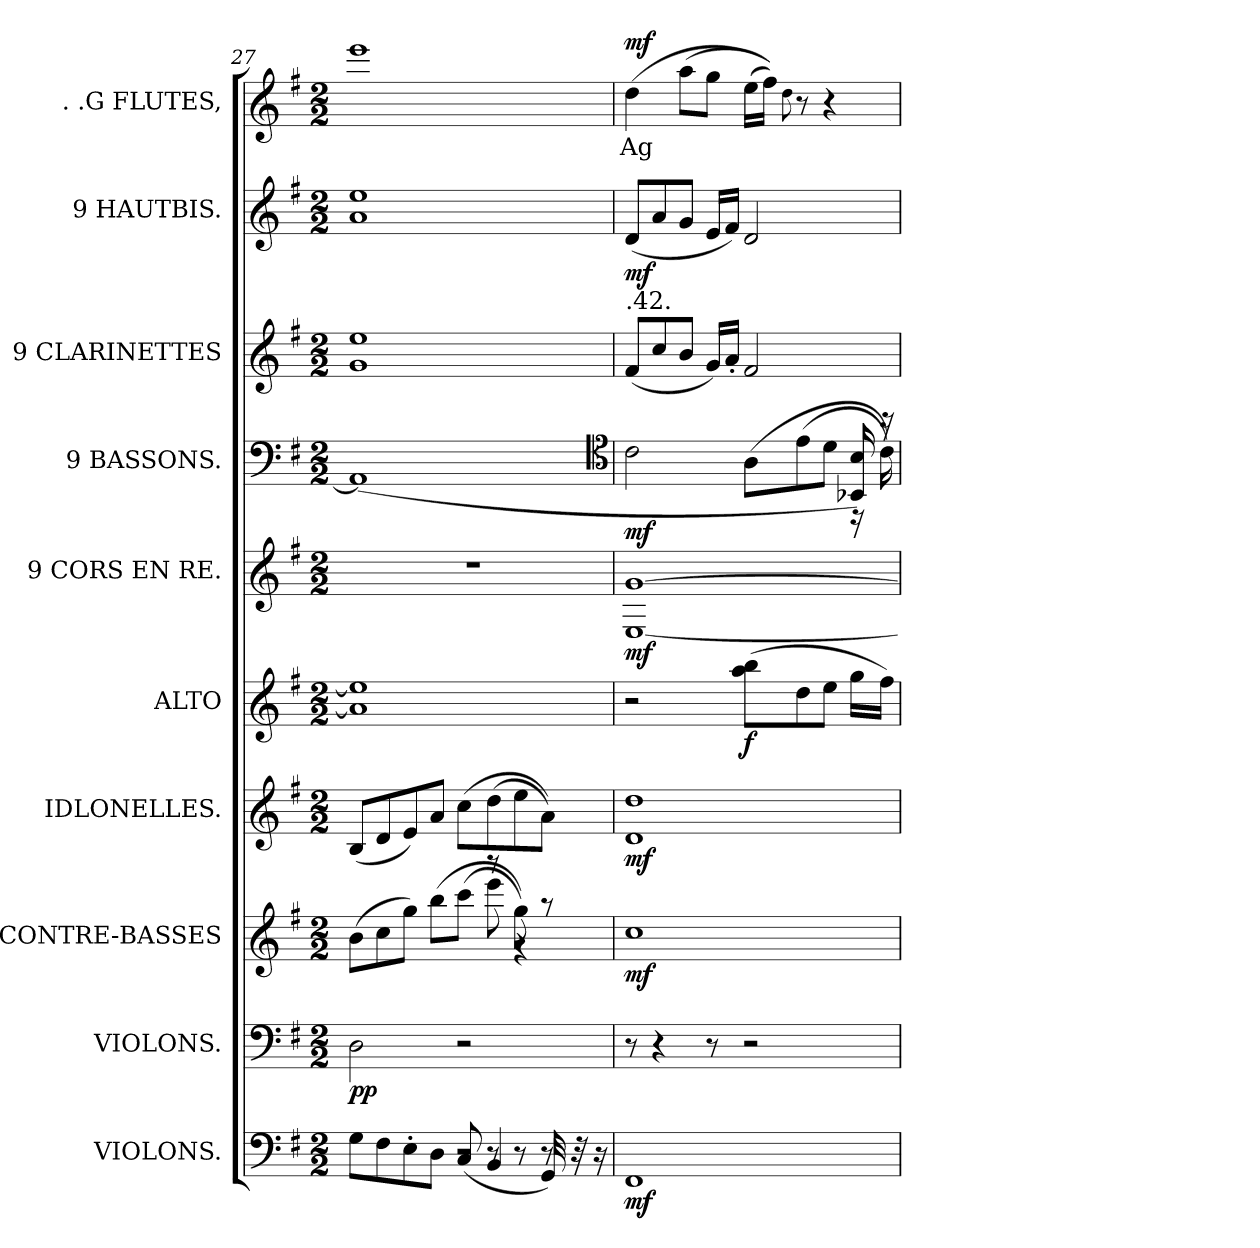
**kern	**dynam	**kern	**dynam	**kern	**dynam	**kern	**dynam	**kern	**dynam	**kern	**dynam	**kern	**dynam	**kern	**kern	**dynam	**kern	**text	**dynam
*part10	*part10	*part9	*part9	*part8	*part8	*part7	*part7	*part6	*part6	*part5	*part5	*part4	*part4	*part3	*part2	*part2	*part1	*part1	*part1
*staff10	*staff10	*staff9	*staff9	*staff8	*staff8	*staff7	*staff7	*staff6	*staff6	*staff5	*staff5	*staff4	*staff4	*staff3	*staff2	*staff2	*staff1	*staff1	*staff1
*I"VIOLONS.	*	*I"VIOLONS.	*	*I"CONTRE-BASSES	*	*I"IDLONELLES.	*	*I"ALTO	*	*I"9 CORS EN RE.	*	*I"9 BASSONS.	*	*I"9 CLARINETTES	*I"9 HAUTBIS.	*	*I". .G FLUTES,	*	*
*I'VIO.	*	*I'VIO.	*	*I'CONTRE-B.ES	*	*I'IDL.	*	*I'A.	*	*I'9 COR. EN RE.	*	*I'9 B.NS.	*	*I'9 CLA.	*I'9 HAU.	*	*I'. .G Fl.S,	*	*
*clefF4	*	*clefF4	*	*clefG2	*	*clefG2	*	*clefG2	*	*clefG2	*	*clefF4	*	*clefG2	*clefG2	*	*clefG2	*	*
*k[f#]	*	*k[f#]	*	*k[f#]	*	*k[f#]	*	*k[f#]	*	*k[f#]	*	*k[f#]	*	*k[f#]	*k[f#]	*	*k[f#]	*	*
*M2/2	*	*M2/2	*	*M2/2	*	*M2/2	*	*M2/2	*	*M2/2	*	*M2/2	*	*M2/2	*M2/2	*	*M2/2	*	*
=27	=27	=27	=27	=27	=27	=27	=27	=27	=27	=27	=27	=27	=27	=27	=27	=27	=27	=27	=27
*^	*	*	*	*^	*	*	*	*	*	*	*	*	*	*	*	*	*	*	*
*	*^	*	*	*	*	*	*	*	*	*	*	*	*	*	*	*	*	*	*	*	*
(8G\L	2ryy	2ryy	.	2D\	pp	(8b\L	2ryy	.	(8B/L	.	1a]/ 1ee]/	.	1r	.	(1AA/]	.	1g/ 1ee/	1a/ 1ee/	.	1eee/	.	.
8F#\	.	.	.	.	.	8cc\	.	.	8d/	.	.	.	.	.	.	.	.	.	.	.	.	.
8E'\	.	.	.	.	.	8gg\J)	.	.	8e/)	.	.	.	.	.	.	.	.	.	.	.	.	.
8D\J	.	.	.	.	.	(8bb\L	.	.	8a/J	.	.	.	.	.	.	.	.	.	.	.	.	.
2r	(8C/	8ryy	.	2r	.	(8ccc\J	8ryy	.	(8cc\L	.	.	.	.	.	.	.	.	.	.	.	.	.
.	8r	4BB/	.	.	.	8r	8eee\	.	(8dd\	.	.	.	.	.	.	.	.	.	.	.	.	.
.	8r	.	.	.	.	8gg\))	4r	.	8ee\	.	.	.	.	.	.	.	.	.	.	.	.	.
.	32GG/)	8r	.	.	.	8r	.	.	8a\J))	.	.	.	.	.	.	.	.	.	.	.	.	.
.	32r	.	.	.	.	.	.	.	.	.	.	.	.	.	.	.	.	.	.	.	.	.
.	16r	.	.	.	.	.	.	.	.	.	.	.	.	.	.	.	.	.	.	.	.	.
*v	*v	*v	*	*	*	*v	*v	*	*	*	*	*	*	*	*	*	*	*	*	*	*	*
*	*	*	*	*	*	*	*	*	*	*	*	*clefC4	*	*	*	*	*	*	*
!!LO:LB:g=z
=28	=28	=28	=28	=28	=28	=28	=28	=28	=28	=28	=28	=28	=28	=28	=28	=28	=28	=28	=28
*^	*	*	*	*	*	*	*	*	*	*	*	*^	*	*	*	*	*	*	*
!	!	!	!	!	!	!	!	!	!	!	!	!	!	!	!	!LO:TX:t=.42.	!	!	!	!	!
*v	*v	*	*	*	*	*	*	*	*	*	*	*	*	*	*	*	*	*	*	*	*
1FF#/	mf	8r	.	1cc/	mf	1d/ 1dd/	mf	2r	.	[1E/ [1g/	mf	2ryy	2c\	mf	(8f#/L	(8d/L	mf	(4dd\	Ag	mf
.	.	4r	.	.	.	.	.	.	.	.	.	.	.	.	8cc/	8a/	.	.	.	.
.	.	.	.	.	.	.	.	.	.	.	.	.	.	.	8b/J	8g/J	.	(8aa\L	.	.
.	.	8r	.	.	.	.	.	.	.	.	.	.	.	.	16g/LL)	16e/LL	.	8gg\J	.	.
.	.	.	.	.	.	.	.	.	.	.	.	.	.	.	16a'/JJ	16f#/JJ)	.	.	.	.
.	.	2r	.	.	.	.	.	(8aa\ 8bb\L	f.	.	.	4ryy	(8A\L	.	2f#/	2d/	.	(16ee\LL	.	.
.	.	.	.	.	.	.	.	.	.	.	.	.	.	.	.	.	.	16ff#\JJ)))	.	.
.	.	.	.	.	.	.	.	.	.	.	.	.	.	.	.	.	.	8qqdd\	.	.
.	.	.	.	.	.	.	.	8dd\	.	.	.	.	(8e\	.	.	.	.	8r	.	.
.	.	.	.	.	.	.	.	8ee\J	.	.	.	8ryy	8d\J	.	.	.	.	4r	.	.
.	.	.	.	.	.	.	.	16gg\LL	.	.	.	16BB-X/ 16B/)	16r	.	.	.	.	.	.	.
.	.	.	.	.	.	.	.	16ff#\JJ)	.	.	.	16r	16c\))	.	.	.	.	.	.	.
*	*	*	*	*	*	*	*	*	*	*	*	*v	*v	*	*	*	*	*	*	*
=	=	=	=	=	=	=	=	=	=	=	=	=	=	=	=	=	=	=	=
*-	*-	*-	*-	*-	*-	*-	*-	*-	*-	*-	*-	*-	*-	*-	*-	*-	*-	*-	*-
